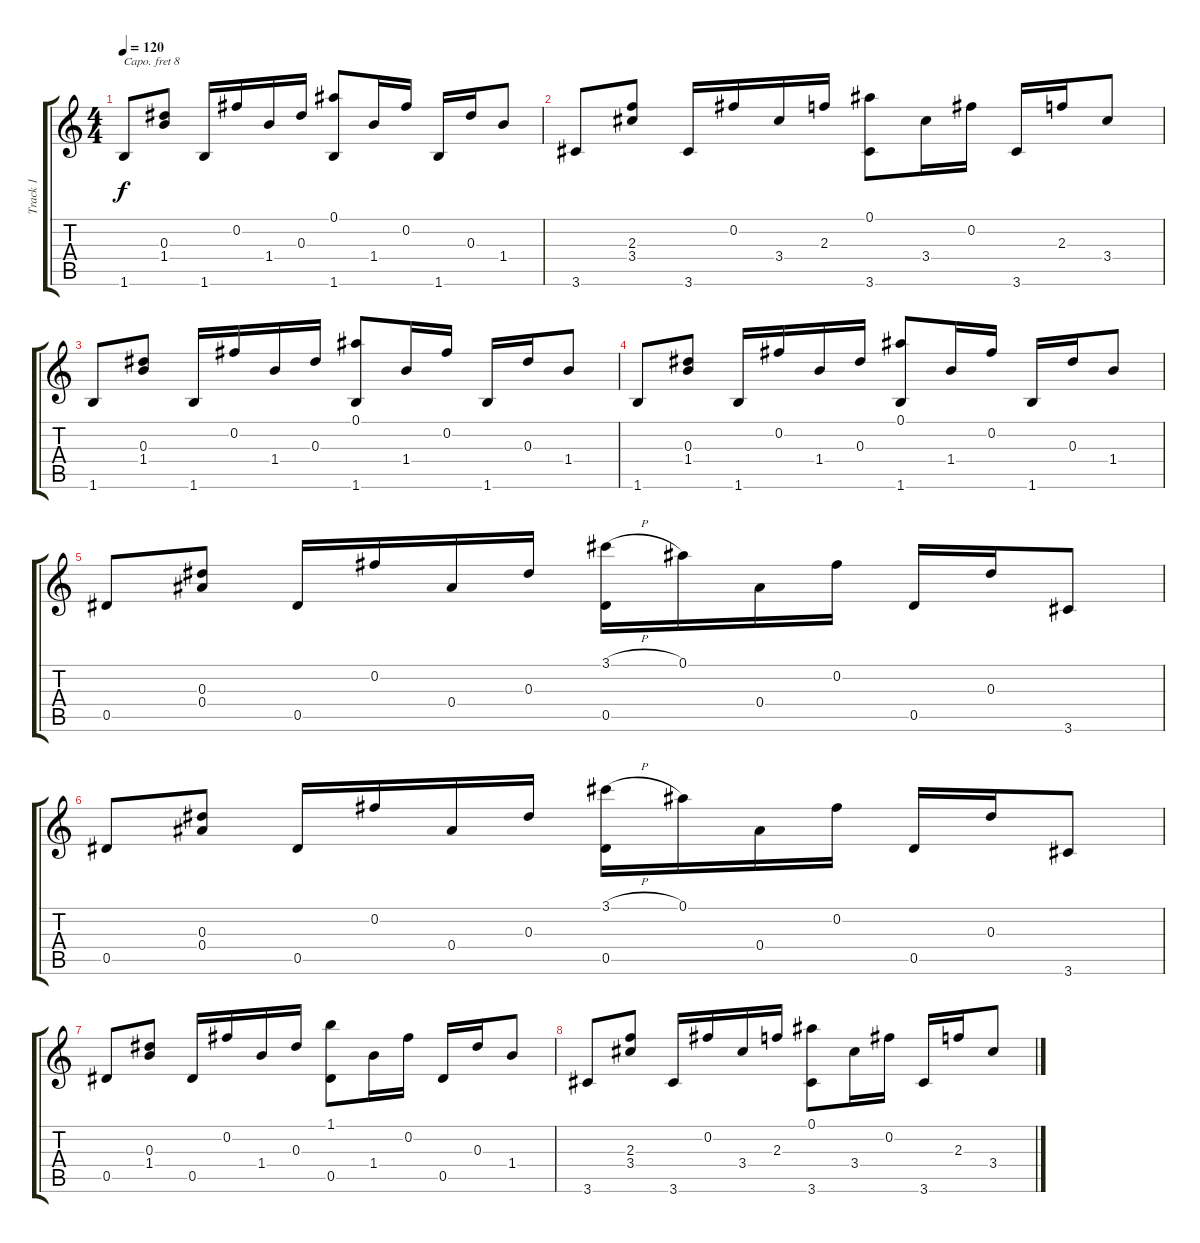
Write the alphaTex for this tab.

\track ("Track 1" "Track 1") {instrument acousticguitarsteel}
\staff {score tabs}
\capo 8
\tuning (D4 Bb3 G3 D3 G2 D2) {hide}
\ts (4 4)
\tempo 120
\clef g2
\ks c
1.6.8{dy f} (0.3 1.4).8 1.6.16 0.2.16 1.4.16 0.3.16 (0.1 1.6).8 1.4.16 0.2.16 1.6.16 0.3.16 1.4.8 |
3.6.8 (2.3 3.4).8 3.6.16 0.2.16 3.4.16 2.3.16 (0.1 3.6).8 3.4.16 0.2.16 3.6.16 2.3.16 3.4.8 |
1.6.8 (0.3 1.4).8 1.6.16 0.2.16 1.4.16 0.3.16 (0.1 1.6).8 1.4.16 0.2.16 1.6.16 0.3.16 1.4.8 |
1.6.8 (0.3 1.4).8 1.6.16 0.2.16 1.4.16 0.3.16 (0.1 1.6).8 1.4.16 0.2.16 1.6.16 0.3.16 1.4.8 |
0.5.8 (0.3 0.4).8 0.5.16 0.2.16 0.4.16 0.3.16 (3.1{h} 0.5).16 0.1.16 0.4.16 0.2.16 0.5.16 0.3.16 3.6.8 |
0.5.8 (0.3 0.4).8 0.5.16 0.2.16 0.4.16 0.3.16 (3.1{h} 0.5).16 0.1.16 0.4.16 0.2.16 0.5.16 0.3.16 3.6.8 |
0.5.8 (0.3 1.4).8 0.5.16 0.2.16 1.4.16 0.3.16 (1.1 0.5).8 1.4.16 0.2.16 0.5.16 0.3.16 1.4.8 |
3.6.8 (2.3 3.4).8 3.6.16 0.2.16 3.4.16 2.3.16 (0.1 3.6).8 3.4.16 0.2.16 3.6.16 2.3.16 3.4.8
